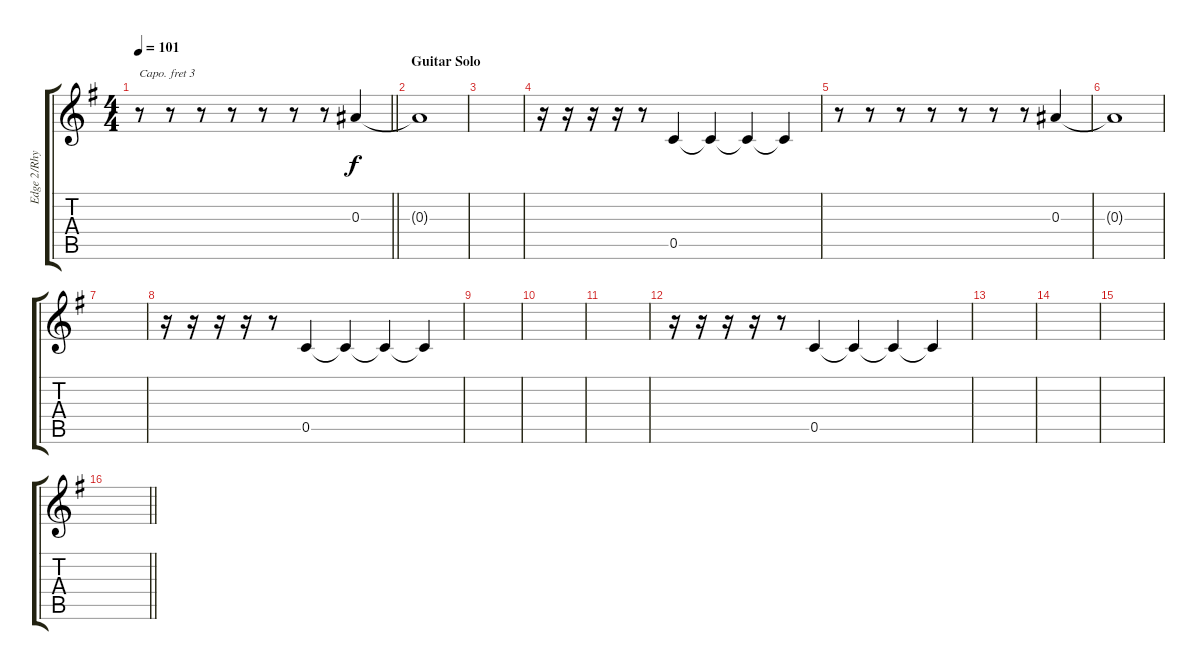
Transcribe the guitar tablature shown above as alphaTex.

\track ("Edge 2/Rhythm" "Edge 2/Rhy") {instrument overdrivenguitar}
\staff {score tabs}
\capo 3
\tuning (E4 B3 G3 D3 A2 E2) {hide}
\ts (4 4)
\tempo 101
\clef g2
\barLineRight lightlight
\ks g
r.8{dy f} r.8 r.8 r.8 r.8 r.8 r.8 0.3.4 |
\section ("" "Guitar Solo")
0.3{t}.1 |
|
r.16 r.16 r.16 r.16 r.8 0.5.4 0.5{t}.4 0.5{t}.4 0.5{t}.4 |
r.8 r.8 r.8 r.8 r.8 r.8 r.8 0.3.4 |
0.3{t}.1 |
|
r.16 r.16 r.16 r.16 r.8 0.5.4 0.5{t}.4 0.5{t}.4 0.5{t}.4 |
|
|
|
r.16 r.16 r.16 r.16 r.8 0.5.4 0.5{t}.4 0.5{t}.4 0.5{t}.4 |
|
|
|
\barLineRight lightlight
